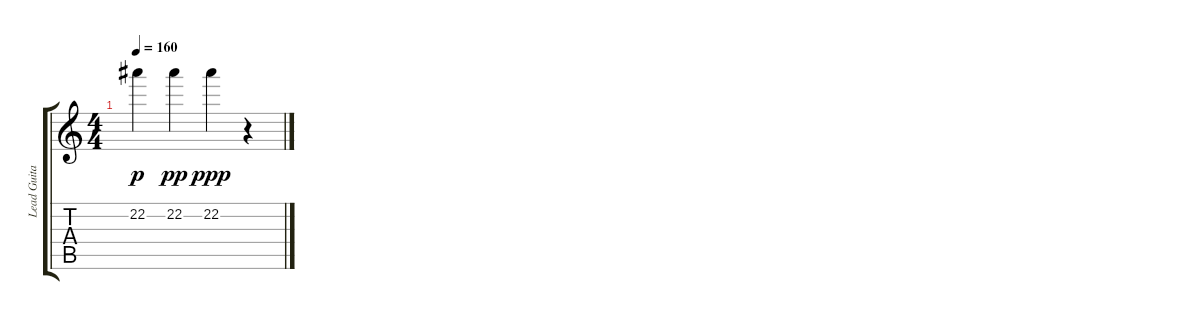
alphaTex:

\track ("Lead Guitar 1" "Lead Guita") {instrument overdrivenguitar}
\staff {score tabs}
\tuning (F4 C4 Ab3 Eb3 Bb2 F2) {hide}
\ts (4 4)
\section ("" "")
\tempo 160
\clef g2
\ks c
22.2.4{dy p} 22.2.4{dy pp} 22.2.4{dy ppp} r.4
